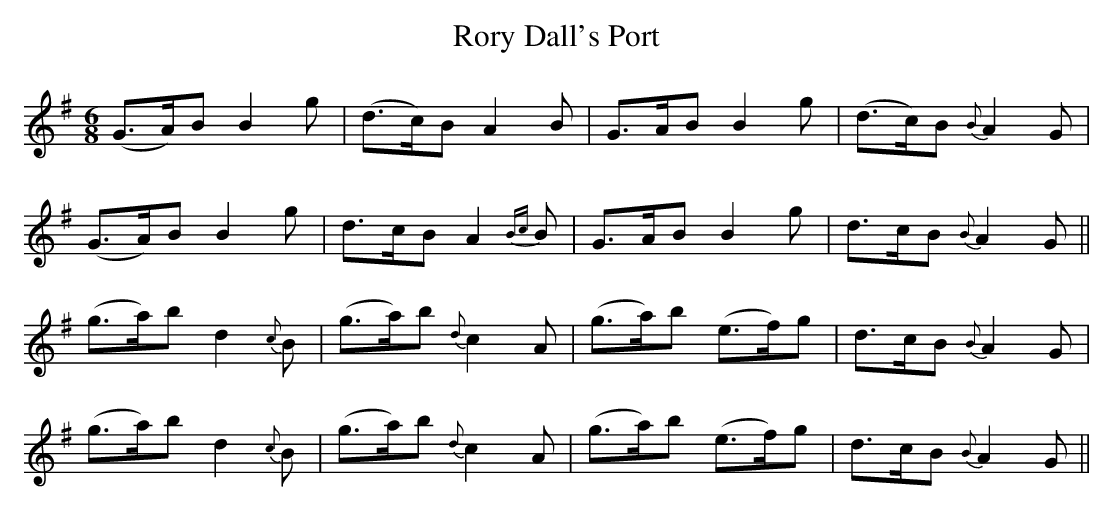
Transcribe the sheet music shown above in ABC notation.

X:1
T: Rory Dall's Port
M: 6/8
L: 1/8
K: Gmaj
(G>A)B B2 g|(d>c)B A2 B|G>AB B2 g|(d>c)B {B}A2 G|
(G>A)B B2 g|d>cB A2 {Bc}B|G>AB B2 g|d>cB {B}A2 G||
(g>a)b d2 {c}B|(g>a)b {d}c2 A|(g>a)b (e>f)g|d>cB {B}A2 G|
(g>a)b d2 {c}B|(g>a)b {d}c2 A|(g>a)b (e>f)g|d>cB {B}A2 G||
